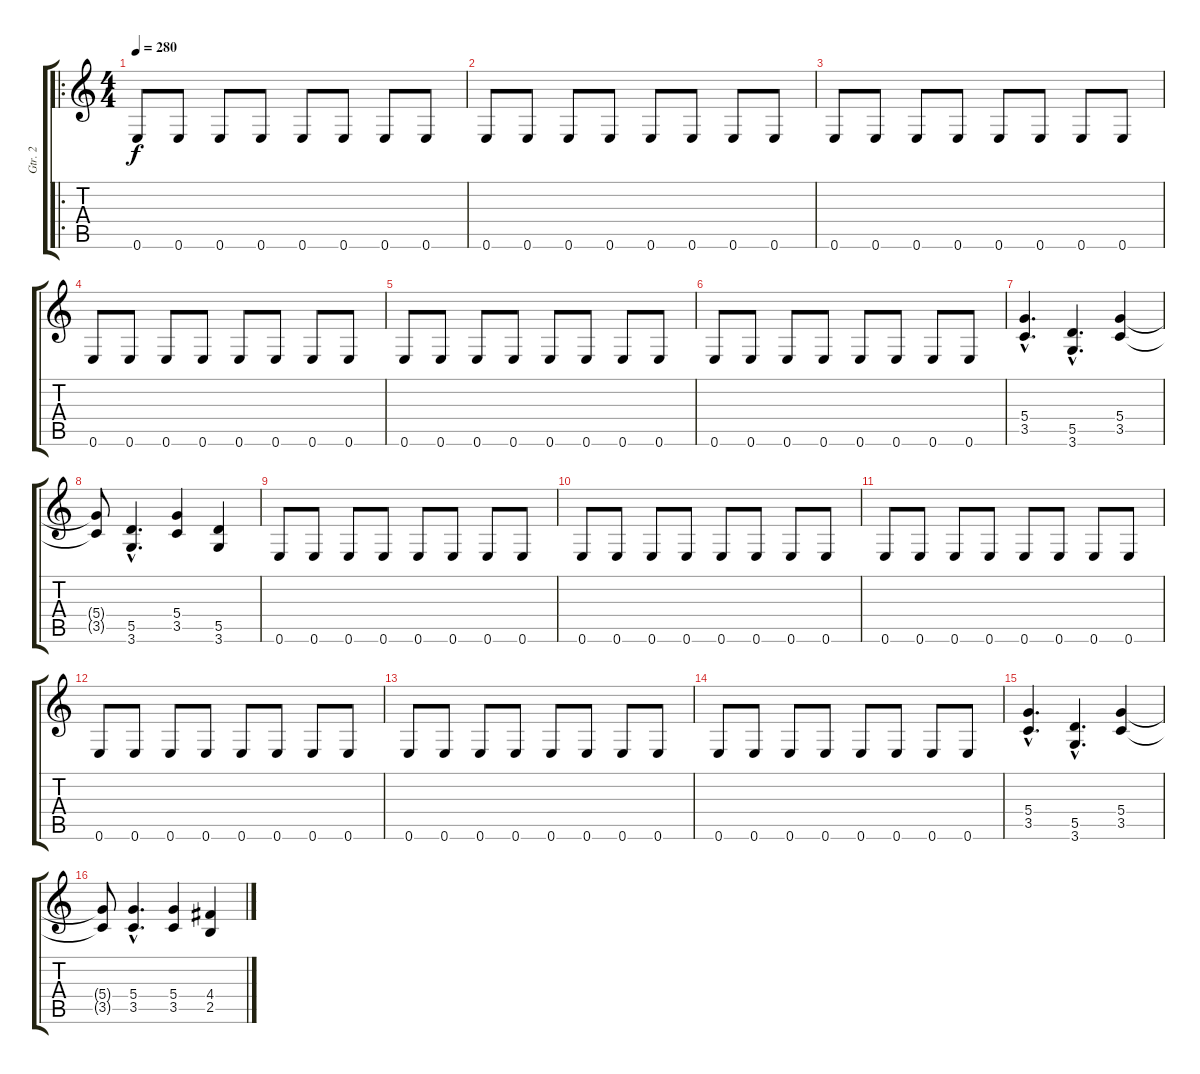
\track ("Gtr. 2" "Gtr. 2") {instrument distortionguitar}
\staff {score tabs}
\tuning (E4 B3 G3 D3 A2 E2) {hide}
\ro
\ts (4 4)
\tempo 280
\clef g2
\ks c
0.6.8{dy f} 0.6.8 0.6.8 0.6.8 0.6.8 0.6.8 0.6.8 0.6.8 |
0.6.8 0.6.8 0.6.8 0.6.8 0.6.8 0.6.8 0.6.8 0.6.8 |
0.6.8 0.6.8 0.6.8 0.6.8 0.6.8 0.6.8 0.6.8 0.6.8 |
0.6.8 0.6.8 0.6.8 0.6.8 0.6.8 0.6.8 0.6.8 0.6.8 |
0.6.8 0.6.8 0.6.8 0.6.8 0.6.8 0.6.8 0.6.8 0.6.8 |
0.6.8 0.6.8 0.6.8 0.6.8 0.6.8 0.6.8 0.6.8 0.6.8 |
(5.4{hac} 3.5{hac}).4{d} (5.5{hac} 3.6{hac}).4{d} (5.4 3.5).4 |
(5.4{t} 3.5{t}).8 (5.5{hac} 3.6{hac}).4{d} (5.4 3.5).4 (5.5 3.6).4 |
0.6.8 0.6.8 0.6.8 0.6.8 0.6.8 0.6.8 0.6.8 0.6.8 |
0.6.8 0.6.8 0.6.8 0.6.8 0.6.8 0.6.8 0.6.8 0.6.8 |
0.6.8 0.6.8 0.6.8 0.6.8 0.6.8 0.6.8 0.6.8 0.6.8 |
0.6.8 0.6.8 0.6.8 0.6.8 0.6.8 0.6.8 0.6.8 0.6.8 |
0.6.8 0.6.8 0.6.8 0.6.8 0.6.8 0.6.8 0.6.8 0.6.8 |
0.6.8 0.6.8 0.6.8 0.6.8 0.6.8 0.6.8 0.6.8 0.6.8 |
(5.4{hac} 3.5{hac}).4{d} (5.5{hac} 3.6{hac}).4{d} (5.4 3.5).4 |
(5.4{t} 3.5{t}).8 (5.4{hac} 3.5{hac}).4{d} (5.4 3.5).4 (4.4 2.5).4
